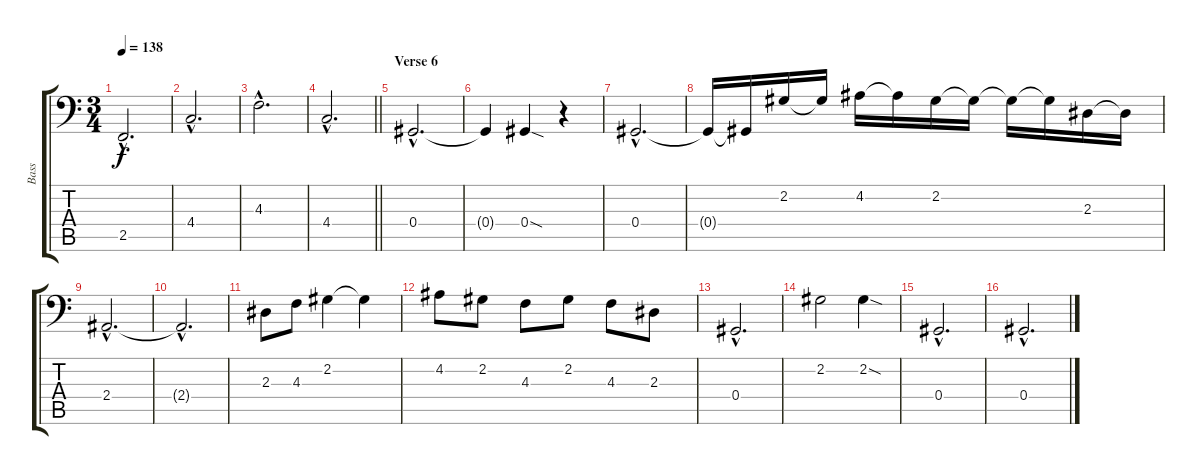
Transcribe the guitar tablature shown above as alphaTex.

\track ("Bass" "Bass") {instrument electricbassfinger}
\staff {score tabs}
\tuning (B2 Gb2 Db2 Ab1 Eb1 Bb0) {hide}
\ts (3 4)
\tempo 138
\clef f4
\ks c
2.5{hac}.2{d dy f} |
4.4{hac}.2{d} |
4.3{hac}.2{d} |
\barLineRight lightlight
4.4{hac}.2{d} |
\section ("" "Verse 6")
0.4{hac}.2{d} |
0.4{t}.4 0.4{sod}.4 r.4 |
0.4{hac}.2{d} |
0.4{t}.16 0.4{t}.16 2.2.16 2.2{t}.16 4.2.16 4.2{t}.16 2.2.16 2.2{t}.16 2.2{t}.16 2.2{t}.16 2.3.16 2.3{t}.16 |
2.4{hac}.2{d} |
2.4{hac t}.2{d} |
2.3.8 4.3.8 2.2.4 2.2{t}.4 |
4.2.8 2.2.8 4.3.8 2.2.8 4.3.8 2.3.8 |
0.4{hac}.2{d} |
2.2.2 2.2{sod}.4 |
0.4{hac}.2{d} |
0.4{hac}.2{d}
